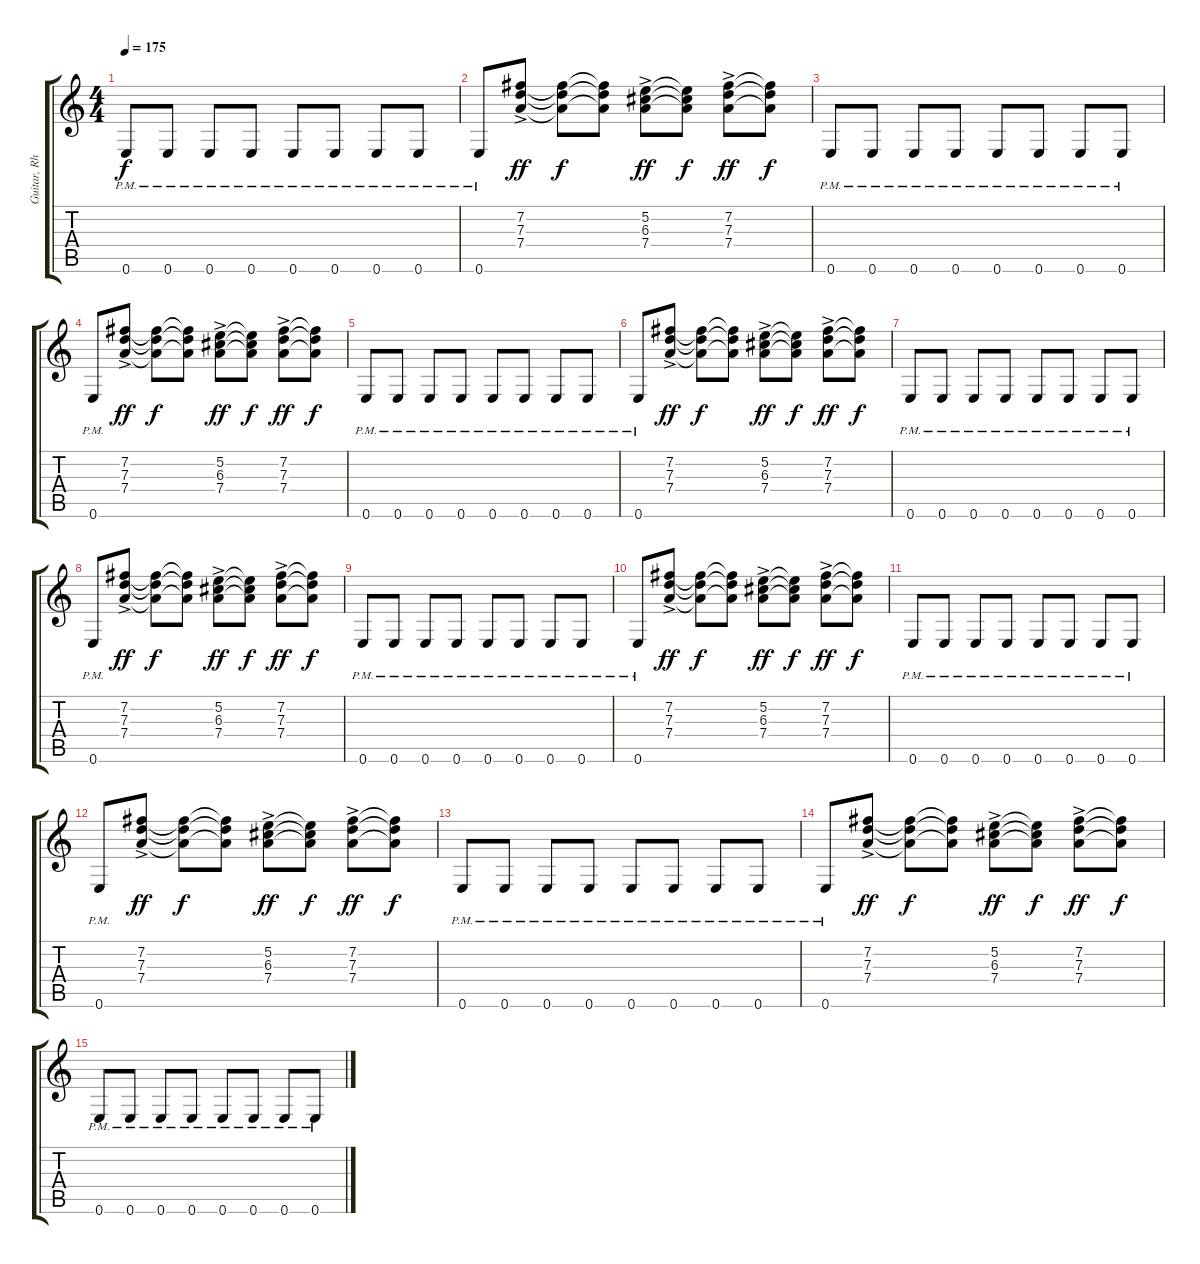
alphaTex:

\track ("Guitar, Rhythm" "Guitar, Rh") {instrument overdrivenguitar}
\staff {score tabs}
\tuning (E4 B3 G3 D3 A2 E2) {hide}
\ts (4 4)
\tempo 175
\clef g2
\ks c
0.6{pm}.8{dy f} 0.6{pm}.8 0.6{pm}.8 0.6{pm}.8 0.6{pm}.8 0.6{pm}.8 0.6{pm}.8 0.6{pm}.8 |
0.6{pm}.8 (7.2{ac} 7.3{ac} 7.4{ac}).8{dy ff} (7.2{t} 7.3{t} 7.4{t}).8{dy f} (7.2{t} 7.3{t} 7.4{t}).8 (5.2{ac} 6.3{ac} 7.4{ac}).8{dy ff} (5.2{t} 6.3{t} 7.4{t}).8{dy f} (7.2{ac} 7.3{ac} 7.4{ac}).8{dy ff} (7.2{t} 7.3{t} 7.4{t}).8{dy f} |
0.6{pm}.8 0.6{pm}.8 0.6{pm}.8 0.6{pm}.8 0.6{pm}.8 0.6{pm}.8 0.6{pm}.8 0.6{pm}.8 |
0.6{pm}.8 (7.2{ac} 7.3{ac} 7.4{ac}).8{dy ff} (7.2{t} 7.3{t} 7.4{t}).8{dy f} (7.2{t} 7.3{t} 7.4{t}).8 (5.2{ac} 6.3{ac} 7.4{ac}).8{dy ff} (5.2{t} 6.3{t} 7.4{t}).8{dy f} (7.2{ac} 7.3{ac} 7.4{ac}).8{dy ff} (7.2{t} 7.3{t} 7.4{t}).8{dy f} |
0.6{pm}.8 0.6{pm}.8 0.6{pm}.8 0.6{pm}.8 0.6{pm}.8 0.6{pm}.8 0.6{pm}.8 0.6{pm}.8 |
0.6{pm}.8 (7.2{ac} 7.3{ac} 7.4{ac}).8{dy ff} (7.2{t} 7.3{t} 7.4{t}).8{dy f} (7.2{t} 7.3{t} 7.4{t}).8 (5.2{ac} 6.3{ac} 7.4{ac}).8{dy ff} (5.2{t} 6.3{t} 7.4{t}).8{dy f} (7.2{ac} 7.3{ac} 7.4{ac}).8{dy ff} (7.2{t} 7.3{t} 7.4{t}).8{dy f} |
0.6{pm}.8 0.6{pm}.8 0.6{pm}.8 0.6{pm}.8 0.6{pm}.8 0.6{pm}.8 0.6{pm}.8 0.6{pm}.8 |
0.6{pm}.8 (7.2{ac} 7.3{ac} 7.4{ac}).8{dy ff} (7.2{t} 7.3{t} 7.4{t}).8{dy f} (7.2{t} 7.3{t} 7.4{t}).8 (5.2{ac} 6.3{ac} 7.4{ac}).8{dy ff} (5.2{t} 6.3{t} 7.4{t}).8{dy f} (7.2{ac} 7.3{ac} 7.4{ac}).8{dy ff} (7.2{t} 7.3{t} 7.4{t}).8{dy f} |
0.6{pm}.8 0.6{pm}.8 0.6{pm}.8 0.6{pm}.8 0.6{pm}.8 0.6{pm}.8 0.6{pm}.8 0.6{pm}.8 |
0.6{pm}.8 (7.2{ac} 7.3{ac} 7.4{ac}).8{dy ff} (7.2{t} 7.3{t} 7.4{t}).8{dy f} (7.2{t} 7.3{t} 7.4{t}).8 (5.2{ac} 6.3{ac} 7.4{ac}).8{dy ff} (5.2{t} 6.3{t} 7.4{t}).8{dy f} (7.2{ac} 7.3{ac} 7.4{ac}).8{dy ff} (7.2{t} 7.3{t} 7.4{t}).8{dy f} |
0.6{pm}.8 0.6{pm}.8 0.6{pm}.8 0.6{pm}.8 0.6{pm}.8 0.6{pm}.8 0.6{pm}.8 0.6{pm}.8 |
0.6{pm}.8 (7.2{ac} 7.3{ac} 7.4{ac}).8{dy ff} (7.2{t} 7.3{t} 7.4{t}).8{dy f} (7.2{t} 7.3{t} 7.4{t}).8 (5.2{ac} 6.3{ac} 7.4{ac}).8{dy ff} (5.2{t} 6.3{t} 7.4{t}).8{dy f} (7.2{ac} 7.3{ac} 7.4{ac}).8{dy ff} (7.2{t} 7.3{t} 7.4{t}).8{dy f} |
0.6{pm}.8 0.6{pm}.8 0.6{pm}.8 0.6{pm}.8 0.6{pm}.8 0.6{pm}.8 0.6{pm}.8 0.6{pm}.8 |
0.6{pm}.8 (7.2{ac} 7.3{ac} 7.4{ac}).8{dy ff} (7.2{t} 7.3{t} 7.4{t}).8{dy f} (7.2{t} 7.3{t} 7.4{t}).8 (5.2{ac} 6.3{ac} 7.4{ac}).8{dy ff} (5.2{t} 6.3{t} 7.4{t}).8{dy f} (7.2{ac} 7.3{ac} 7.4{ac}).8{dy ff} (7.2{t} 7.3{t} 7.4{t}).8{dy f} |
0.6{pm}.8 0.6{pm}.8 0.6{pm}.8 0.6{pm}.8 0.6{pm}.8 0.6{pm}.8 0.6{pm}.8 0.6{pm}.8
